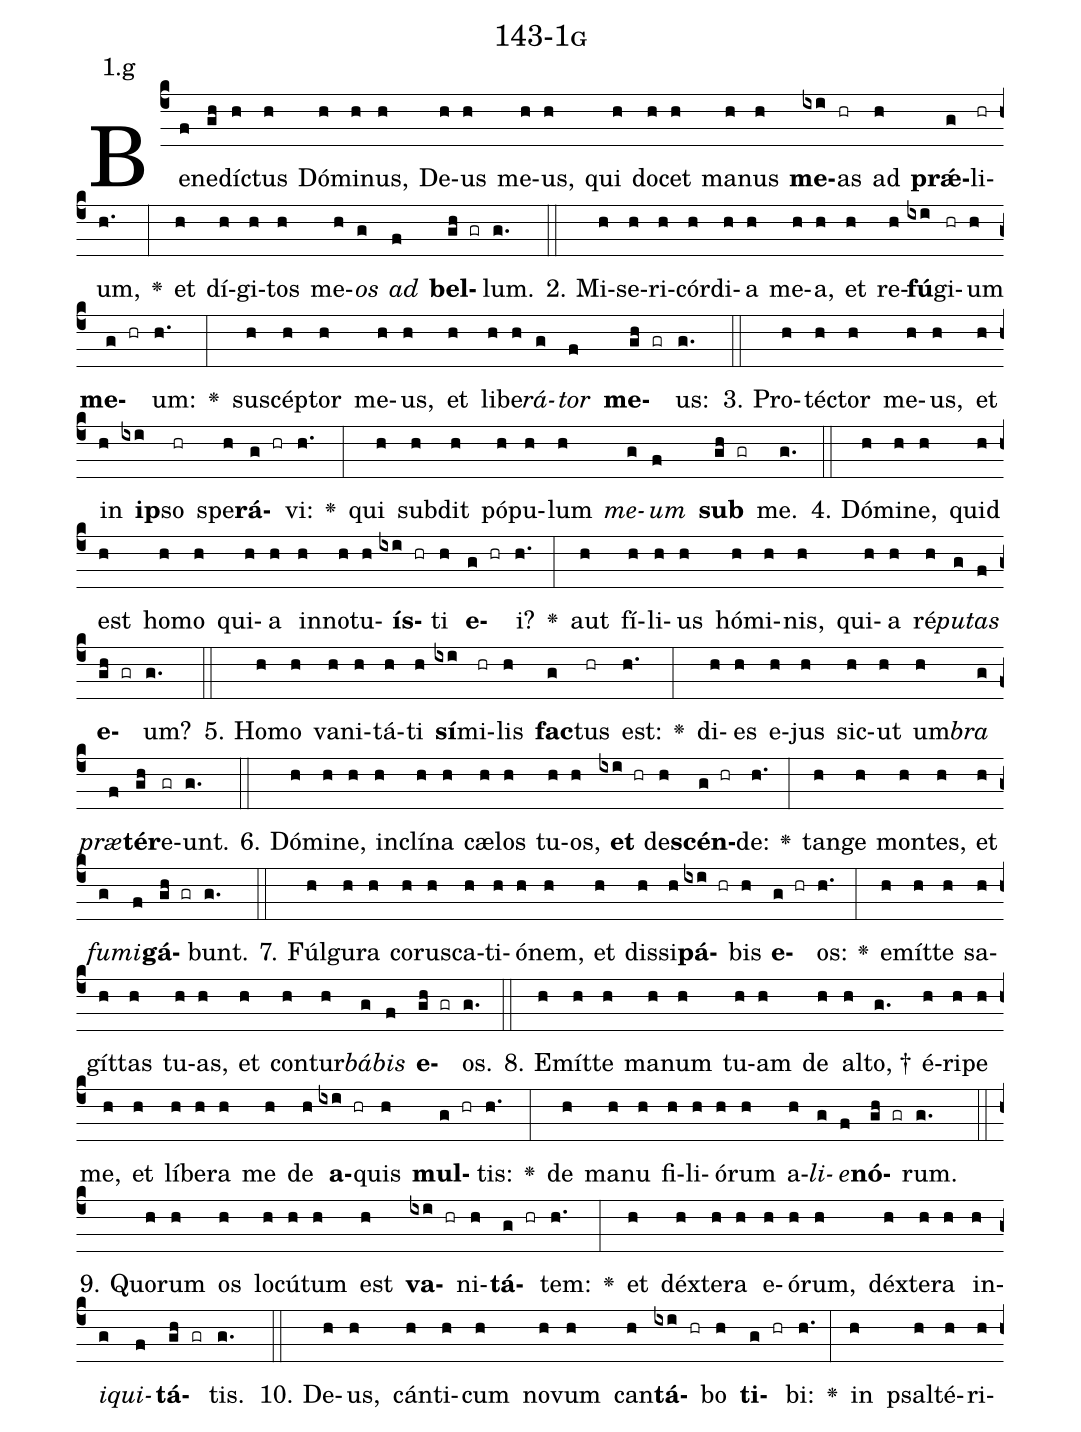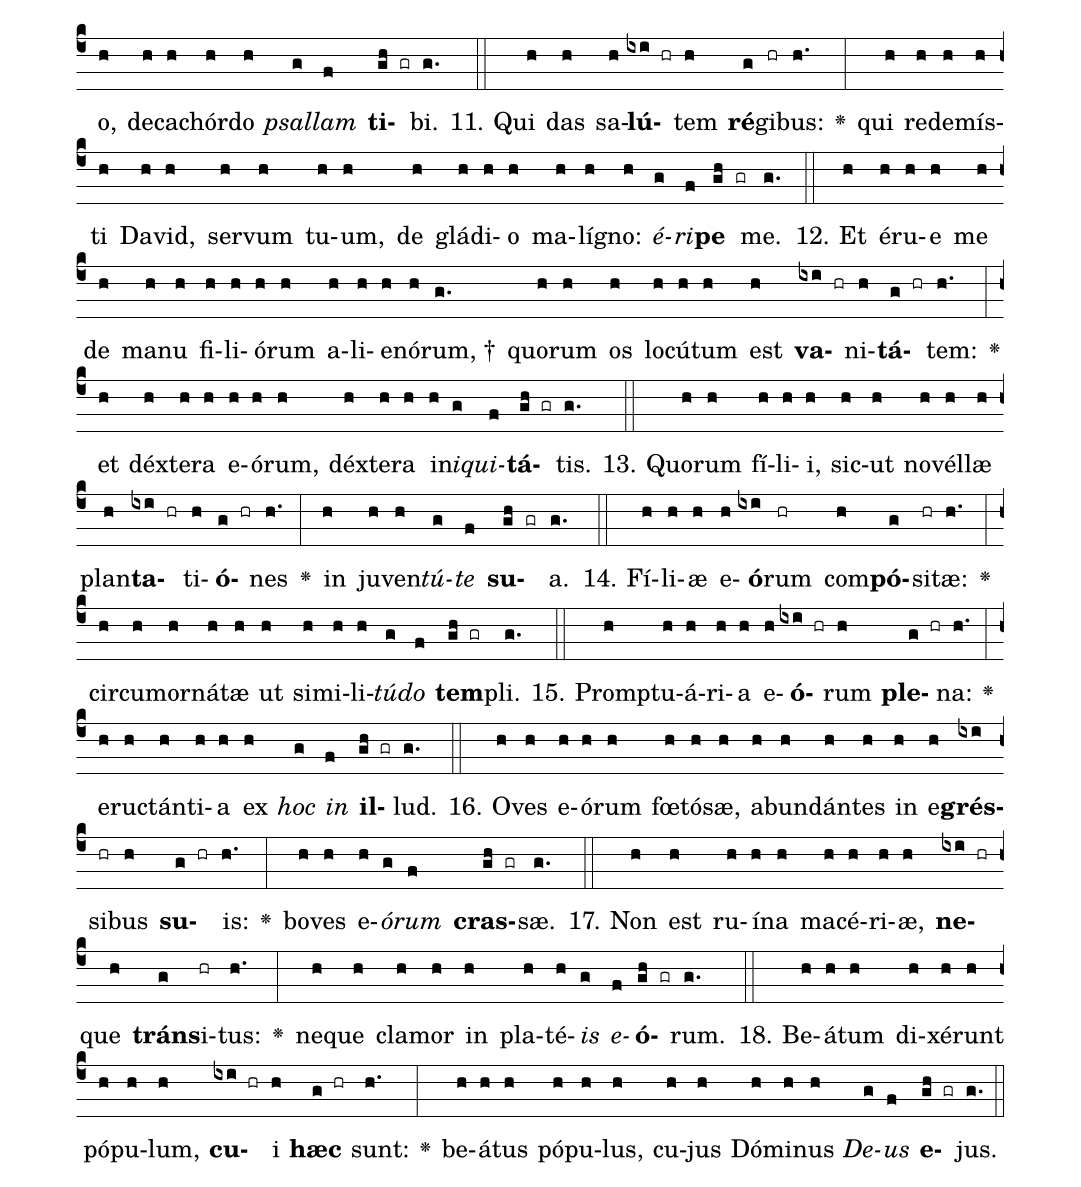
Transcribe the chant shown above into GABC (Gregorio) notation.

name: 143-1g;
annotation: 1.g;
%%
(c4)Be(f)ne(gh)díc(h)tus(h) Dó(h)mi(h)nus,(h) De(h)us(h) me(h)us,(h) qui(h) do(h)cet(h) ma(h)nus(h) <b>me</b>(ixi)as(hr) ad(h) <b>prǽ</b>(g)li(hr)um,(h.) <v>\greheightstar</v>(:) et(h) dí(h)gi(h)tos(h) me(h)<i>os</i>(g) <i>ad</i>(f) <b>bel</b>(gh gr)lum.(g.) (::)
2. Mi(h)se(h)ri(h)cór(h)di(h)a(h) me(h)a,(h) et(h) re(h)<b>fú</b>(ixi)gi(hr)um(h) <b>me</b>(g hr)um:(h.) <v>\greheightstar</v>(:) su(h)scép(h)tor(h) me(h)us,(h) et(h) li(h)be(h)<i>rá</i>(g)<i>tor</i>(f) <b>me</b>(gh gr)us:(g.) (::)
3. Pro(h)téc(h)tor(h) me(h)us,(h) et(h) in(h) <b>ip</b>(ixi)so(hr) spe(h)<b>rá</b>(g hr)vi:(h.) <v>\greheightstar</v>(:) qui(h) sub(h)dit(h) pó(h)pu(h)lum(h) <i>me</i>(g)<i>um</i>(f) <b>sub</b>(gh gr) me.(g.) (::)
4. Dó(h)mi(h)ne,(h) quid(h) est(h) ho(h)mo(h) qui(h)a(h) in(h)no(h)tu(h)<b>ís</b>(ixi hr)ti(h) <b>e</b>(g hr)i?(h.) <v>\greheightstar</v>(:) aut(h) fí(h)li(h)us(h) hó(h)mi(h)nis,(h) qui(h)a(h) ré(h)<i>pu</i>(g)<i>tas</i>(f) <b>e</b>(gh gr)um?(g.) (::)
5. Ho(h)mo(h) va(h)ni(h)tá(h)ti(h) <b>sí</b>(ixi)mi(hr)lis(h) <b>fac</b>(g)tus(hr) est:(h.) <v>\greheightstar</v>(:) di(h)es(h) e(h)jus(h) sic(h)ut(h) um(h)<i>bra</i>(g) <i>præ</i>(f)<b>tér</b>(gh)e(gr)unt.(g.) (::)
6. Dó(h)mi(h)ne,(h) in(h)clí(h)na(h) cæ(h)los(h) tu(h)os,(h) <b>et</b>(ixi hr) de(h)<b>scén</b>(g hr)de:(h.) <v>\greheightstar</v>(:) tan(h)ge(h) mon(h)tes,(h) et(h) <i>fu</i>(g)<i>mi</i>(f)<b>gá</b>(gh gr)bunt.(g.) (::)
7. Fúl(h)gu(h)ra(h) co(h)rus(h)ca(h)ti(h)ó(h)nem,(h) et(h) dis(h)si(h)<b>pá</b>(ixi hr)bis(h) <b>e</b>(g hr)os:(h.) <v>\greheightstar</v>(:) e(h)mít(h)te(h) sa(h)gít(h)tas(h) tu(h)as,(h) et(h) con(h)tur(h)<i>bá</i>(g)<i>bis</i>(f) <b>e</b>(gh gr)os.(g.) (::)
8. E(h)mít(h)te(h) ma(h)num(h) tu(h)am(h) de(h) al(h)to, †(g.) é(h)ri(h)pe(h) me,(h) et(h) lí(h)be(h)ra(h) me(h) de(h) <b>a</b>(ixi hr)quis(h) <b>mul</b>(g hr)tis:(h.) <v>\greheightstar</v>(:) de(h) ma(h)nu(h) fi(h)li(h)ó(h)rum(h) a(h)<i>li</i>(g)<i>e</i>(f)<b>nó</b>(gh gr)rum.(g.) (::)
9. Quo(h)rum(h) os(h) lo(h)cú(h)tum(h) est(h) <b>va</b>(ixi hr)ni(h)<b>tá</b>(g hr)tem:(h.) <v>\greheightstar</v>(:) et(h) déx(h)te(h)ra(h) e(h)ó(h)rum,(h) déx(h)te(h)ra(h) in(h)<i>i</i>(g)<i>qui</i>(f)<b>tá</b>(gh gr)tis.(g.) (::)
10. De(h)us,(h) cán(h)ti(h)cum(h) no(h)vum(h) can(h)<b>tá</b>(ixi hr)bo(h) <b>ti</b>(g hr)bi:(h.) <v>\greheightstar</v>(:) in(h) psal(h)té(h)ri(h)o,(h) de(h)ca(h)chór(h)do(h) <i>psal</i>(g)<i>lam</i>(f) <b>ti</b>(gh gr)bi.(g.) (::)
11. Qui(h) das(h) sa(h)<b>lú</b>(ixi hr)tem(h) <b>ré</b>(g)gi(hr)bus:(h.) <v>\greheightstar</v>(:) qui(h) red(h)e(h)mís(h)ti(h) Da(h)vid,(h) ser(h)vum(h) tu(h)um,(h) de(h) glá(h)di(h)o(h) ma(h)lí(h)gno:(h) <i>é</i>(g)<i>ri</i>(f)<b>pe</b>(gh gr) me.(g.) (::)
12. Et(h) é(h)ru(h)e(h) me(h) de(h) ma(h)nu(h) fi(h)li(h)ó(h)rum(h) a(h)li(h)e(h)nó(h)rum, †(g.) quo(h)rum(h) os(h) lo(h)cú(h)tum(h) est(h) <b>va</b>(ixi hr)ni(h)<b>tá</b>(g hr)tem:(h.) <v>\greheightstar</v>(:) et(h) déx(h)te(h)ra(h) e(h)ó(h)rum,(h) déx(h)te(h)ra(h) in(h)<i>i</i>(g)<i>qui</i>(f)<b>tá</b>(gh gr)tis.(g.) (::)
13. Quo(h)rum(h) fí(h)li(h)i,(h) sic(h)ut(h) no(h)vél(h)læ(h) plan(h)<b>ta</b>(ixi hr)ti(h)<b>ó</b>(g hr)nes(h.) <v>\greheightstar</v>(:) in(h) ju(h)ven(h)<i>tú</i>(g)<i>te</i>(f) <b>su</b>(gh gr)a.(g.) (::)
14. Fí(h)li(h)æ(h) e(h)<b>ó</b>(ixi)rum(hr) com(h)<b>pó</b>(g)si(hr)tæ:(h.) <v>\greheightstar</v>(:) cir(h)cum(h)or(h)ná(h)tæ(h) ut(h) si(h)mi(h)li(h)<i>tú</i>(g)<i>do</i>(f) <b>tem</b>(gh gr)pli.(g.) (::)
15. Promp(h)tu(h)á(h)ri(h)a(h) e(h)<b>ó</b>(ixi hr)rum(h) <b>ple</b>(g hr)na:(h.) <v>\greheightstar</v>(:) e(h)ruc(h)tán(h)ti(h)a(h) ex(h) <i>hoc</i>(g) <i>in</i>(f) <b>il</b>(gh gr)lud.(g.) (::)
16. O(h)ves(h) e(h)ó(h)rum(h) fœ(h)tó(h)sæ,(h) ab(h)un(h)dán(h)tes(h) in(h) e(h)<b>grés</b>(ixi)si(hr)bus(h) <b>su</b>(g hr)is:(h.) <v>\greheightstar</v>(:) bo(h)ves(h) e(h)<i>ó</i>(g)<i>rum</i>(f) <b>cras</b>(gh gr)sæ.(g.) (::)
17. Non(h) est(h) ru(h)í(h)na(h) ma(h)cé(h)ri(h)æ,(h) <b>ne</b>(ixi hr)que(h) <b>tráns</b>(g)i(hr)tus:(h.) <v>\greheightstar</v>(:) ne(h)que(h) cla(h)mor(h) in(h) pla(h)té(h)<i>is</i>(g) <i>e</i>(f)<b>ó</b>(gh gr)rum.(g.) (::)
18. Be(h)á(h)tum(h) di(h)xé(h)runt(h) pó(h)pu(h)lum,(h) <b>cu</b>(ixi hr)i(h) <b>hæc</b>(g hr) sunt:(h.) <v>\greheightstar</v>(:) be(h)á(h)tus(h) pó(h)pu(h)lus,(h) cu(h)jus(h) Dó(h)mi(h)nus(h) <i>De</i>(g)<i>us</i>(f) <b>e</b>(gh gr)jus.(g.) (::)
